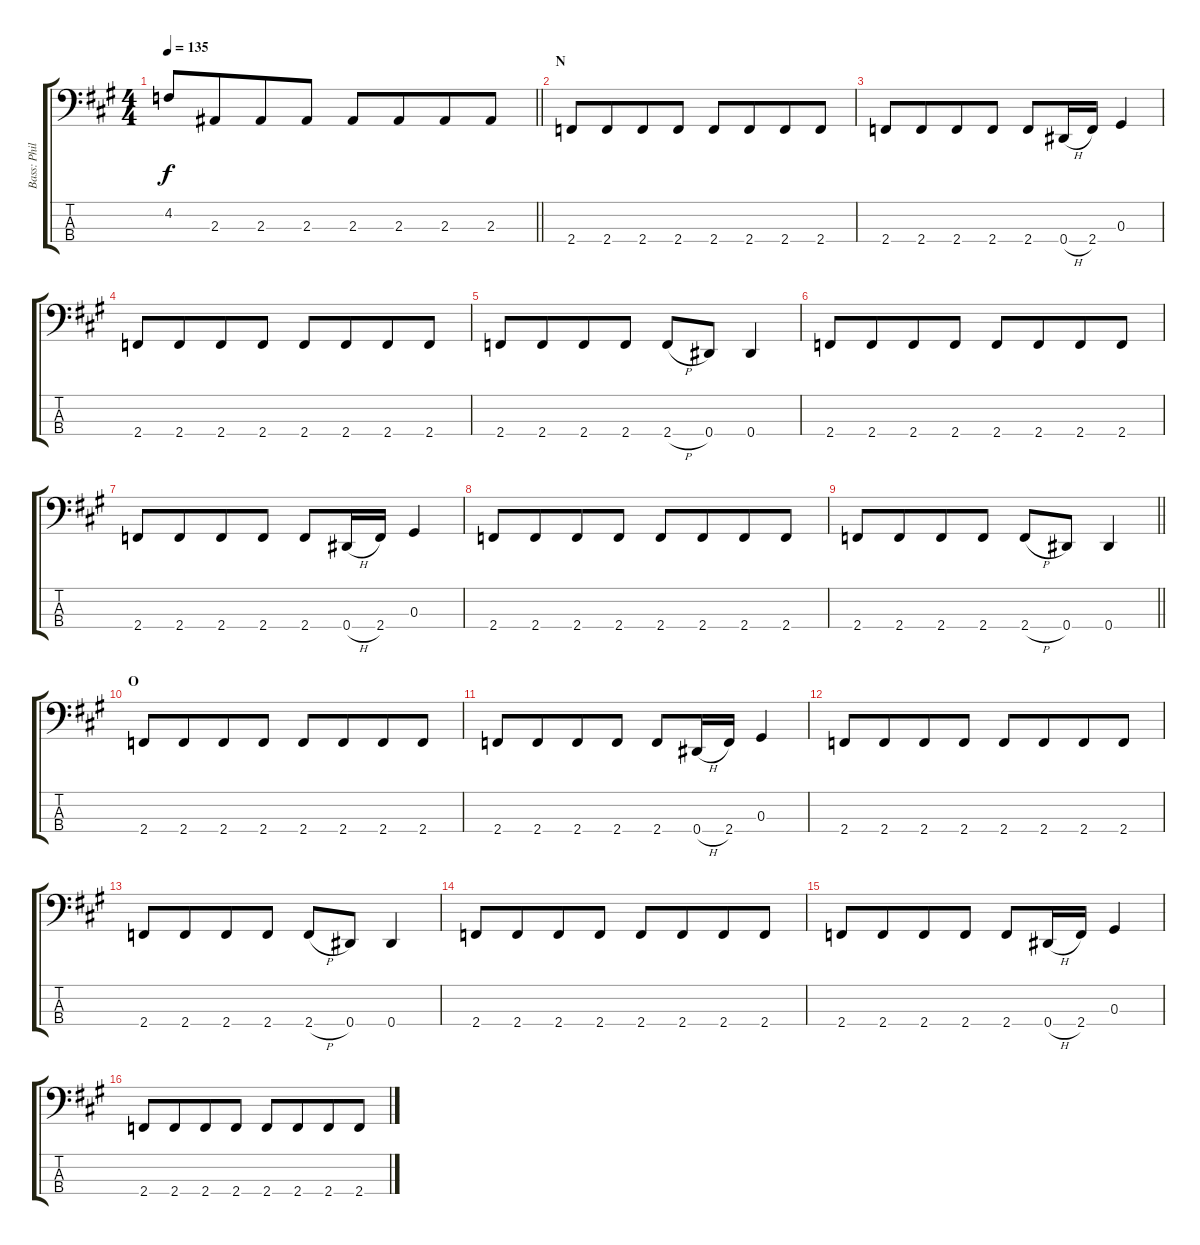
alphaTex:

\track ("Bass: Phillip" "Bass: Phil") {instrument electricbassfinger}
\staff {score tabs}
\tuning (Gb2 Db2 Ab1 Eb1) {hide}
\ts (4 4)
\tempo 135
\clef f4
\barLineRight lightlight
\ks a
4.2{t}.8{dy f beam Up} 2.3.8{beam Up beam merge} 2.3.8{beam Up} 2.3.8{beam Up} 2.3.8 2.3.8{beam merge} 2.3.8 2.3.8 |
\section ("" "N")
2.4.8 2.4.8{beam merge} 2.4.8 2.4.8 2.4.8 2.4.8{beam merge} 2.4.8 2.4.8 |
2.4.8 2.4.8{beam merge} 2.4.8 2.4.8 2.4.8 0.4{h}.16 2.4.16 0.3.4 |
2.4.8 2.4.8{beam merge} 2.4.8 2.4.8 2.4.8 2.4.8{beam merge} 2.4.8 2.4.8 |
2.4.8 2.4.8{beam merge} 2.4.8 2.4.8 2.4{h}.8 0.4.8 0.4.4 |
2.4.8 2.4.8{beam merge} 2.4.8 2.4.8 2.4.8 2.4.8{beam merge} 2.4.8 2.4.8 |
2.4.8 2.4.8{beam merge} 2.4.8 2.4.8 2.4.8 0.4{h}.16 2.4.16 0.3.4 |
2.4.8 2.4.8{beam merge} 2.4.8 2.4.8 2.4.8 2.4.8{beam merge} 2.4.8 2.4.8 |
\barLineRight lightlight
2.4.8 2.4.8{beam merge} 2.4.8 2.4.8 2.4{h}.8 0.4.8 0.4.4 |
\section ("" "O")
2.4.8 2.4.8{beam merge} 2.4.8 2.4.8 2.4.8 2.4.8{beam merge} 2.4.8 2.4.8 |
2.4.8 2.4.8{beam merge} 2.4.8 2.4.8 2.4.8 0.4{h}.16 2.4.16 0.3.4 |
2.4.8 2.4.8{beam merge} 2.4.8 2.4.8 2.4.8 2.4.8{beam merge} 2.4.8 2.4.8 |
2.4.8 2.4.8{beam merge} 2.4.8 2.4.8 2.4{h}.8 0.4.8 0.4.4 |
2.4.8 2.4.8{beam merge} 2.4.8 2.4.8 2.4.8 2.4.8{beam merge} 2.4.8 2.4.8 |
2.4.8 2.4.8{beam merge} 2.4.8 2.4.8 2.4.8 0.4{h}.16 2.4.16 0.3.4 |
2.4.8 2.4.8{beam merge} 2.4.8 2.4.8 2.4.8 2.4.8{beam merge} 2.4.8 2.4.8
